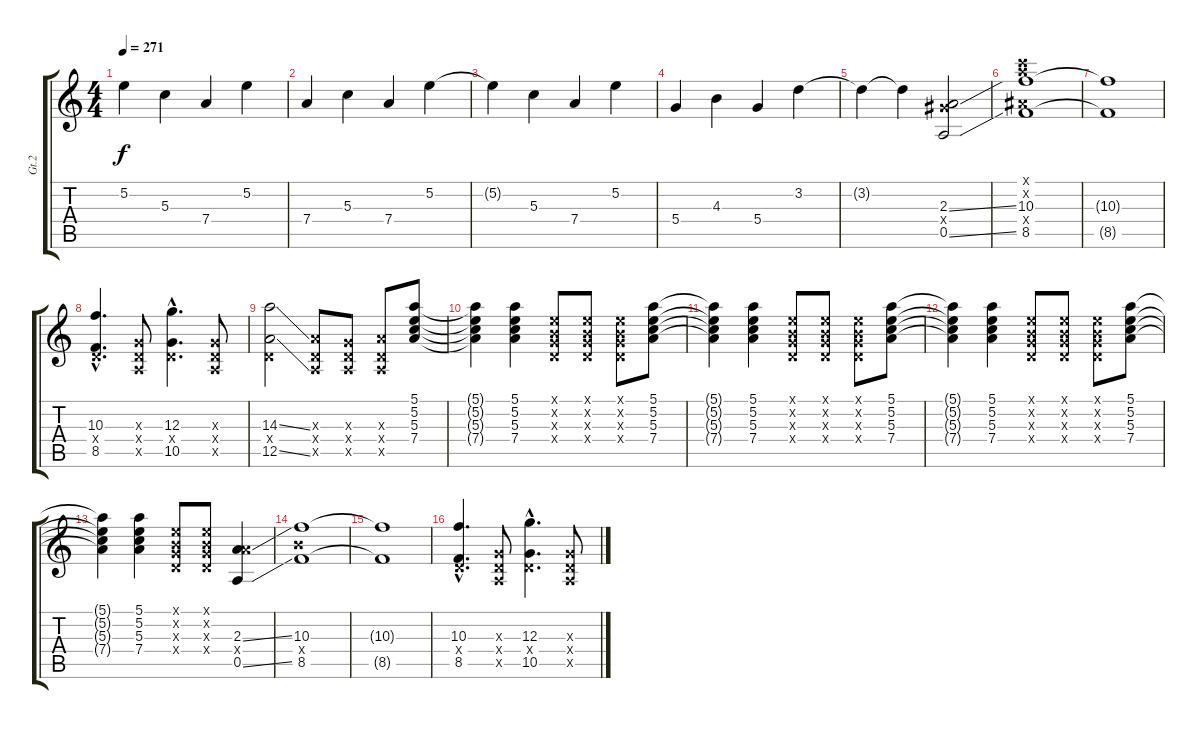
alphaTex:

\track ("Gt.2" "Gt.2") {instrument distortionguitar}
\staff {score tabs}
\tuning (E4 B3 G3 D3 A2 E2) {hide}
\ts (4 4)
\tempo 271
\clef g2
\ks c
5.2{t}.4{dy f} 5.3.4 7.4.4 5.2.4 |
7.4.4 5.3.4 7.4.4 5.2.4 |
5.2{t}.4 5.3.4 7.4.4 5.2.4 |
5.4.4 4.3.4 5.4.4 3.2.4 |
3.2{t}.4 3.2{t}.4 (2.3{ss} 6.4{x} 0.5{ss}).2{volume 11 balance 16 instrument distortionguitar} |
(8.1{x} 10.2{x} 10.3 8.4{x} 8.5).1 |
(10.3{t} 8.5{t}).1 |
(10.3{hac} 0.4{hac x} 8.5{hac}).4{d} (0.3{x} 0.4{x} 0.5{x}).8 (12.3{hac} 0.4{hac x} 10.5{hac}).4{d} (0.3{x} 0.4{x} 0.5{x}).8 |
(14.3{ss} 0.4{x} 12.5{ss}).2 (2.3{x} 0.4{x} 0.5{x}).8 (0.3{x} 0.4{x} 0.5{x}).8 (2.3{x} 0.4{x} 0.5{x}).8 (5.1 5.2 5.3 7.4).8 |
(5.1{t} 5.2{t} 5.3{t} 7.4{t}).4 (5.1 5.2 5.3 7.4).4 (0.1{x} 0.2{x} 0.3{x} 0.4{x}).8 (0.1{x} 0.2{x} 0.3{x} 0.4{x}).8 (0.1{x} 0.2{x} 0.3{x} 0.4{x}).8 (5.1 5.2 5.3 7.4).8 |
(5.1{t} 5.2{t} 5.3{t} 7.4{t}).4 (5.1 5.2 5.3 7.4).4 (0.1{x} 0.2{x} 0.3{x} 0.4{x}).8 (0.1{x} 0.2{x} 0.3{x} 0.4{x}).8 (0.1{x} 0.2{x} 0.3{x} 0.4{x}).8 (5.1 5.2 5.3 7.4).8 |
(5.1{t} 5.2{t} 5.3{t} 7.4{t}).4 (5.1 5.2 5.3 7.4).4 (0.1{x} 0.2{x} 0.3{x} 0.4{x}).8 (0.1{x} 0.2{x} 0.3{x} 0.4{x}).8 (0.1{x} 0.2{x} 0.3{x} 0.4{x}).8 (5.1 5.2 5.3 7.4).8 |
(5.1{t} 5.2{t} 5.3{t} 7.4{t}).4 (5.1 5.2 5.3 7.4).4 (0.1{x} 0.2{x} 0.3{x} 0.4{x}).8 (0.1{x} 0.2{x} 0.3{x} 0.4{x}).8 (2.3{ss} 7.4{x} 0.5{ss}).4 |
(10.3 9.4{x} 8.5).1 |
(10.3{t} 8.5{t}).1 |
(10.3{hac} 0.4{hac x} 8.5{hac}).4{d} (0.3{x} 0.4{x} 0.5{x}).8 (12.3{hac} 0.4{hac x} 10.5{hac}).4{d} (0.3{x} 0.4{x} 0.5{x}).8
